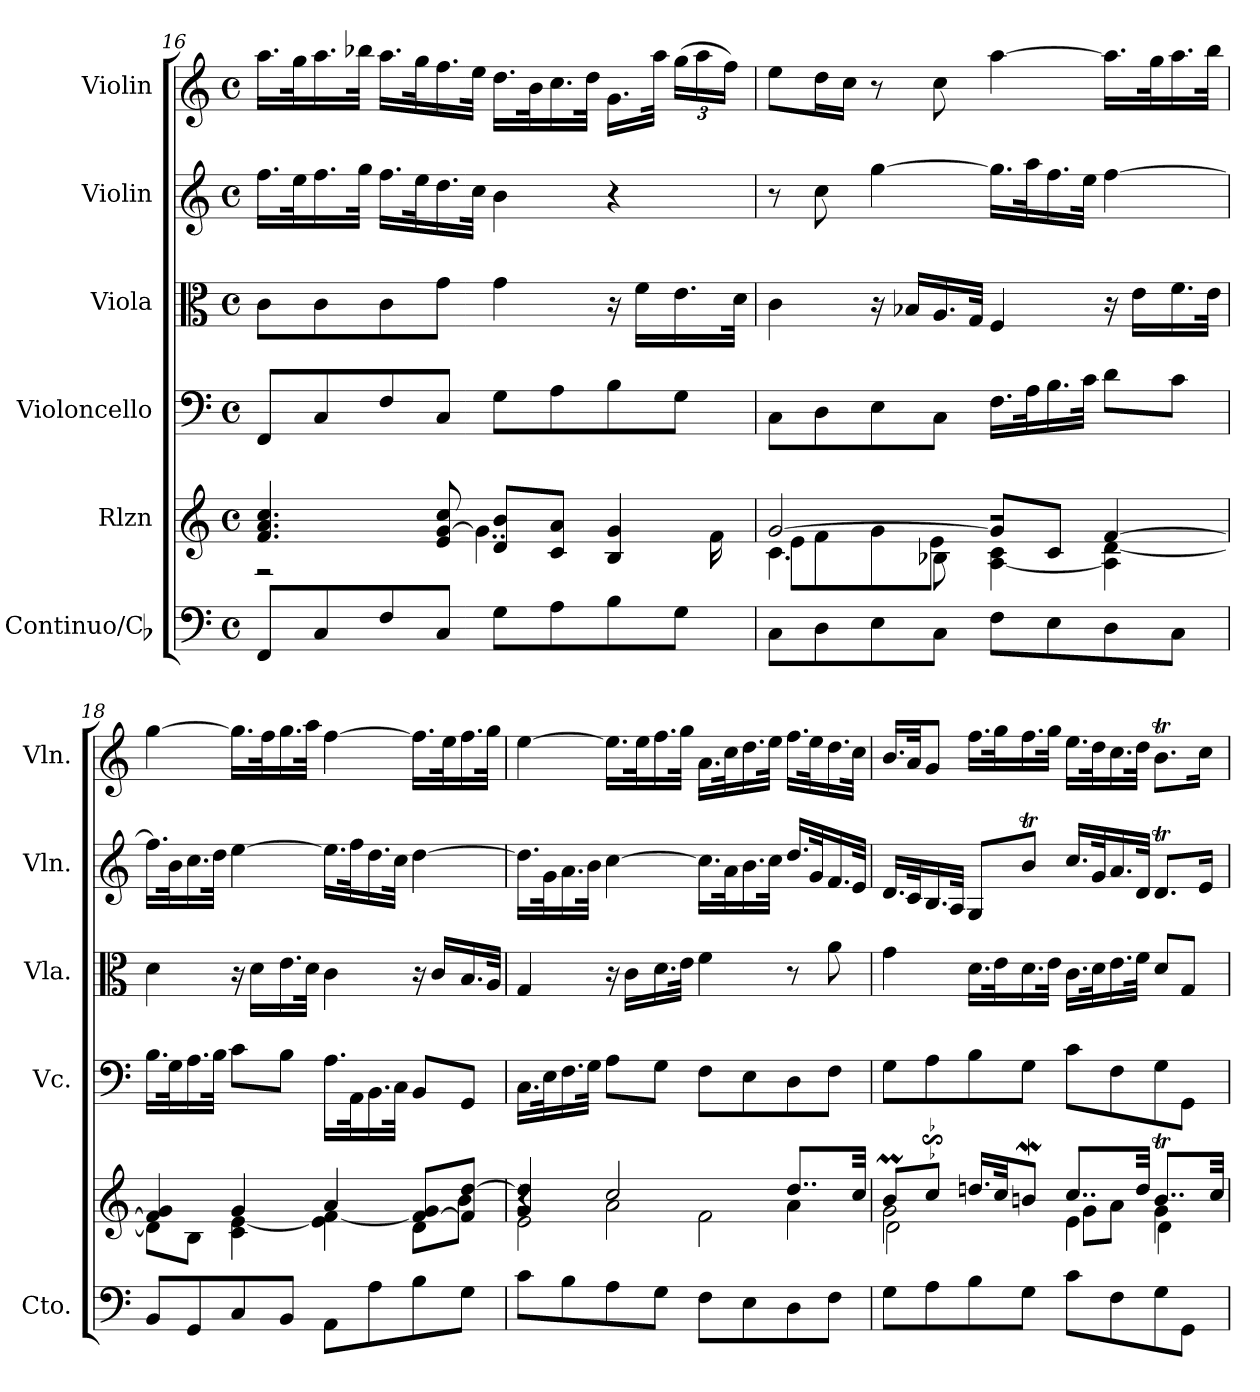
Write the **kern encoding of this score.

**kern	**kern	**kern	**kern	**kern	**kern
*part6	*part5	*part4	*part3	*part2	*part1
*staff6	*staff5	*staff4	*staff3	*staff2	*staff1
*I"Continuo/Cb	*I"Rlzn	*I"Violoncello	*I"Viola	*I"Violin	*I"Violin
*I'Cto.	*	*I'Vc.	*I'Vla.	*I'Vln.	*I'Vln.
*clefF4	*clefG2	*clefF4	*clefC3	*clefG2	*clefG2
*ITrd7c12	*	*	*	*	*
*k[]	*k[]	*k[]	*k[]	*k[]	*k[]
*M4/4	*M4/4	*M4/4	*M4/4	*M4/4	*M4/4
*met(c)	*met(c)	*met(c)	*met(c)	*met(c)	*met(c)
=16	=16	=16	=16	=16	=16
*	*^	*	*	*	*
8FFF/L	4.f/ 4.a/ 4.cc/	2r	8FF/L	8c\L	16.ff\LL	16.aa\LL
.	.	.	.	.	32ee\K	32gg\K
8CC/	.	.	8C/	8c\	16.ff\	16.aa\
.	.	.	.	.	32gg\JJk	32bb-X\JJk
8FF/	.	.	8F/	8c\	16.ff\LL	16.aa\LL
.	.	.	.	.	32ee\K	32gg\K
8CC/J	8e/ [8g/ 8cc/	.	8C/J	8g\J	16.dd\	16.ff\
.	.	.	.	.	32cc\JJk	32ee\JJk
8GG\L	8d/ 8b/L	4..g\]	8G\L	4g\	4b\	16.dd\LL
.	.	.	.	.	.	32b\K
8AA\	8c/ 8a/J	.	8A\	.	.	16.cc\
.	.	.	.	.	.	32dd\JJk
8BB\	4B/ 4g/	.	8B\	16r	4r	16.g\LL
.	.	.	.	16f\LL	.	.
.	.	.	.	.	.	32aa\JJk
*	*	*	*	*	*	*Xbrackettup
8GG\J	.	.	8G\J	16.e\	.	(24gg\LL
.	.	.	.	.	.	24aa\
.	.	16f\	.	.	.	.
.	.	.	.	.	.	24ff\JJ)
.	.	.	.	32d\JJk	.	.
!!LO:PB:g=z
=17	=17	=17	=17	=17	=17	=17
*	*	*^	*	*	*	*
8CC\L	[2g/	4.c\	8e\L	8C\L	4c\	8r	8ee\L
8DD\	.	.	8f\	8D\	.	8cc\	16dd\L
.	.	.	.	.	.	.	16cc\JJ
8EE\	.	.	8g\	8E\	16r	[4gg\	8r
.	.	.	.	.	16B-X/LL	.	.
8CC\J	.	8B-X\	8e\J	8C\J	16.A/	.	8cc\
.	.	.	.	.	32G/JJk	.	.
8FF\L	8g/L]	[4A\ 4c\	2r	16.F\LL	4F/	16.gg\LL]	[4aa\
.	.	.	.	32A\K	.	32aa\K	.
8EE\	8c/J	.	.	16.B\	.	16.ff\	.
.	.	.	.	32c\JJk	.	32ee\JJk	.
8DD\	[4f/	4A\] [4d\	.	8d\L	16r	[4ff\	16.aa\LL]
.	.	.	.	.	16e\LL	.	.
.	.	.	.	.	.	.	32gg\K
8CC\J	.	.	.	8c\J	16.f\	.	16.aa\
.	.	.	.	.	32e\JJk	.	32bb\JJk
*	*	*v	*v	*	*	*	*
=18	=18	=18	=18	=18	=18	=18
8BBB/L	4f/] 4g/	8d\L]	16.B\LL	4d\	16.ff\LL]	[4gg\
.	.	.	32G\K	.	32b\K	.
8GGG/	.	8B\J	16.A\	.	16.cc\	.
.	.	.	32B\JJk	.	32dd\JJk	.
8CC/	4g/	4c\ [4e\	8c\L	16r	[4ee\	16.gg\LL]
.	.	.	.	16d\LL	.	.
.	.	.	.	.	.	32ff\K
8BBB/J	.	.	8B\J	16.e\	.	16.gg\
.	.	.	.	32d\JJk	.	32aa\JJk
8AAA\L	4a/	4e\] [4f\	16.A\LL	4c\	16.ee\LL]	[4ff\
.	.	.	32AA\K	.	32ff\K	.
8AA\	.	.	16.BB\	.	16.dd\	.
.	.	.	32C\JJk	.	32cc\JJk	.
8BB\	8f/_ 8g/L	8d\L	8BB/L	16r	[4dd\	16.ff\LL]
.	.	.	.	16c/LL	.	.
.	.	.	.	.	.	32ee\K
8GG\J	8f/] [8dd/J	8b\J	8GG/J	16.B/	.	16.ff\
.	.	.	.	32A/JJk	.	32gg\JJk
!!LO:LB:g=z
=19	=19	=19	=19	=19	=19	=19
*	*	*^	*	*	*	*
8C\L	4g/ 4dd/]	2e\	4r	16.C\LL	4G/	16.dd\LL]	[4ee\
.	.	.	.	32E\K	.	32g\K	.
8BB\	.	.	.	16.F\	.	16.a\	.
.	.	.	.	32G\JJk	.	32b\JJk	.
8AA\	2cc/	.	2a\	8A\L	16r	[4cc\	16.ee\LL]
.	.	.	.	.	16c\LL	.	.
.	.	.	.	.	.	.	32ee\K
8GG\J	.	.	.	8G\J	16.d\	.	16.ff\
.	.	.	.	.	32e\JJk	.	32gg\JJk
8FF\L	.	2f\	.	8F\L	4f\	16.cc\LL]	16.a\LL
.	.	.	.	.	.	32a\K	32cc\K
8EE\	.	.	.	8E\	.	16.b\	16.dd\
.	.	.	.	.	.	32cc\JJk	32ee\JJk
8DD\	8..dd/L	.	4a\	8D\	8r	16.dd/LL	16.ff\LL
.	.	.	.	.	.	32g/K	32ee\K
8FF\J	.	.	.	8F\J	8a\	16.f/	16.dd\
.	32cc/Jkk	.	.	.	.	32e/JJk	32cc\JJk
=20	=20	=20	=20	=20	=20	=20	=20
8GG\L	8bm/L	2g\	2d\	8G\L	4g\	16.d/LL	16.b/LL
.	.	.	.	.	.	32c/K	32a/JK
8AA\	8ccs$Ss/J	.	.	8A\	.	16.B/	8g/J
.	.	.	.	.	.	32A/JJk	.
8BB\	16.dd/LL	.	.	8B\	16.d\LL	8G/L	16.ff\LL
.	32cc/JK	.	.	.	32e\K	.	32gg\K
8GG\J	8bW/J	.	.	8G\J	16.d\	8bt/J	16.ff\
.	.	.	.	.	32e\JJk	.	32gg\JJk
*	*	*	*	*	*	*	*MM42
8C\L	8..cc/L	4e\	8g\L	8c\L	16.c\LL	16.cc/LL	16.ee\LL
.	.	.	.	.	32d\K	32g/K	32dd\K
*	*	*	*	*	*	*	*MM38
8FF\	.	.	8a\J	8F\	16.e\	16.a/	16.cc\
.	32dd/Jkk	.	.	.	32f\JJk	32d/JJk	32dd\JJk
*	*	*	*	*	*	*	*MM32
8GG\	8..bt/L	4g\	4d\	8G\	8d/L	8.dT/L	8.bt\L
8GGG\J	.	.	.	8GG\J	8G/J	.	.
.	.	.	.	.	.	16e/Jk	16cc\Jk
.	32cc/Jkk	.	.	.	.	.	.
*	*v	*v	*v	*	*	*	*
=	=	=	=	=	=
*-	*-	*-	*-	*-	*-
